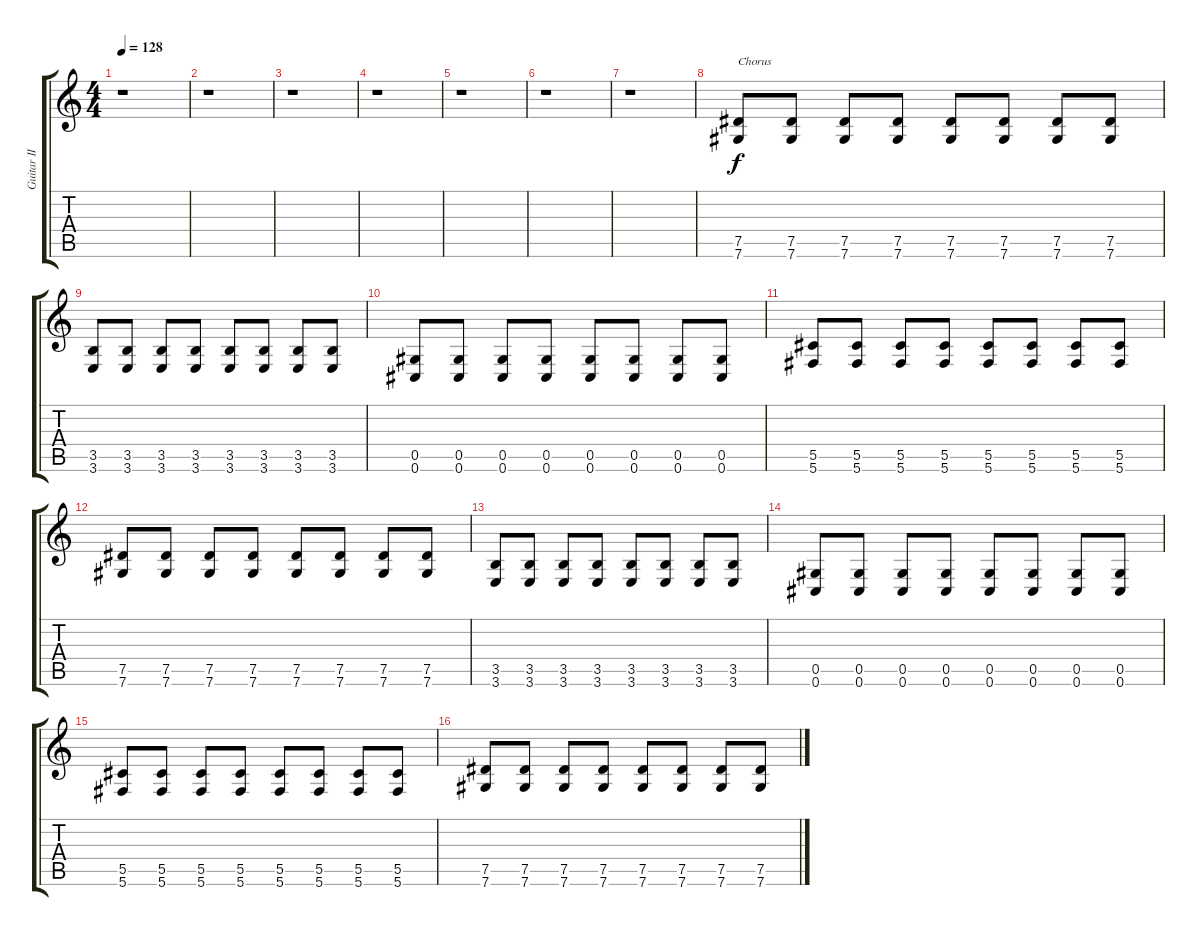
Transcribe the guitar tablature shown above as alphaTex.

\track ("Guitar II" "Guitar II") {instrument distortionguitar}
\staff {score tabs}
\tuning (Eb4 Bb3 Gb3 Db3 Ab2 Db2) {hide}
\ts (4 4)
\tempo 128
\clef g2
\ks c
r.1{dy f} |
r.1 |
r.1 |
r.1 |
r.1 |
r.1 |
r.1 |
(7.5 7.6).8{txt "Chorus"} (7.5 7.6).8 (7.5 7.6).8 (7.5 7.6).8 (7.5 7.6).8 (7.5 7.6).8 (7.5 7.6).8 (7.5 7.6).8 |
(3.5 3.6).8 (3.5 3.6).8 (3.5 3.6).8 (3.5 3.6).8 (3.5 3.6).8 (3.5 3.6).8 (3.5 3.6).8 (3.5 3.6).8 |
(0.5 0.6).8 (0.5 0.6).8 (0.5 0.6).8 (0.5 0.6).8 (0.5 0.6).8 (0.5 0.6).8 (0.5 0.6).8 (0.5 0.6).8 |
(5.5 5.6).8 (5.5 5.6).8 (5.5 5.6).8 (5.5 5.6).8 (5.5 5.6).8 (5.5 5.6).8 (5.5 5.6).8 (5.5 5.6).8 |
(7.5 7.6).8 (7.5 7.6).8 (7.5 7.6).8 (7.5 7.6).8 (7.5 7.6).8 (7.5 7.6).8 (7.5 7.6).8 (7.5 7.6).8 |
(3.5 3.6).8 (3.5 3.6).8 (3.5 3.6).8 (3.5 3.6).8 (3.5 3.6).8 (3.5 3.6).8 (3.5 3.6).8 (3.5 3.6).8 |
(0.5 0.6).8 (0.5 0.6).8 (0.5 0.6).8 (0.5 0.6).8 (0.5 0.6).8 (0.5 0.6).8 (0.5 0.6).8 (0.5 0.6).8 |
(5.5 5.6).8 (5.5 5.6).8 (5.5 5.6).8 (5.5 5.6).8 (5.5 5.6).8 (5.5 5.6).8 (5.5 5.6).8 (5.5 5.6).8 |
(7.5 7.6).8 (7.5 7.6).8 (7.5 7.6).8 (7.5 7.6).8 (7.5 7.6).8 (7.5 7.6).8 (7.5 7.6).8 (7.5 7.6).8
